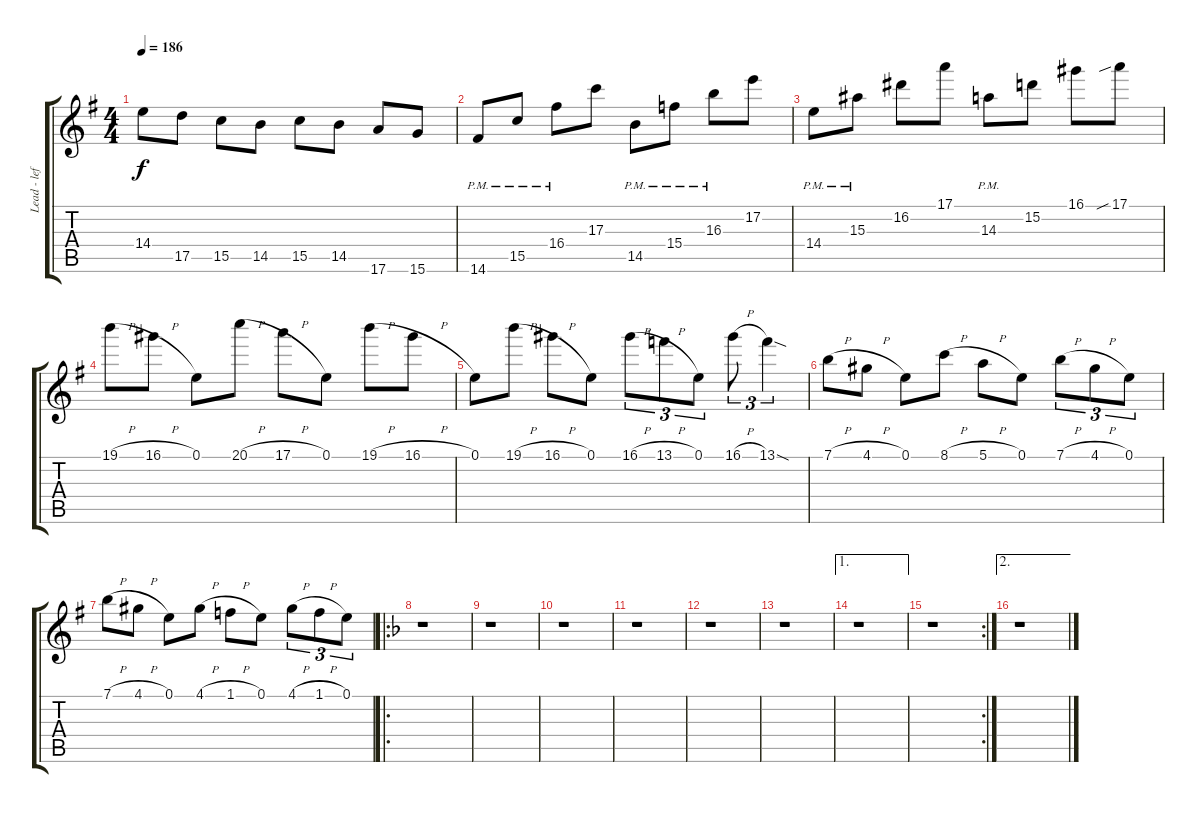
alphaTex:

\track ("Lead - left channel" "Lead - lef") {instrument distortionguitar}
\staff {score tabs}
\tuning (E4 B3 G3 D3 A2 E2) {hide}
\ts (4 4)
\tempo 186
\clef g2
\ks g
14.4.8{dy f} 17.5.8 15.5.8 14.5.8 15.5.8 14.5.8 17.6.8 15.6.8 |
14.6{pm}.8 15.5{pm}.8 16.4{pm}.8 17.3.8 14.5{pm}.8 15.4{pm}.8 16.3{pm}.8 17.2.8 |
14.4{pm}.8 15.3{pm}.8 16.2.8 17.1.8 14.3{pm}.8 15.2.8 16.1.8 17.1{sib}.8 |
19.1{h}.8 16.1{h}.8 0.1.8 20.1{h}.8 17.1{h}.8 0.1.8 19.1{h}.8 16.1{h}.8 |
0.1.8 19.1{h}.8 16.1{h}.8 0.1.8 16.1{h}.8{tu (3 2)} 13.1{h}.8{tu (3 2)} 0.1.8{tu (3 2)} 16.1{h}.8{tu (3 2)} 13.1{sod}.4{tu (3 2)} |
7.1{h}.8 4.1{h}.8 0.1.8 8.1{h}.8 5.1{h}.8 0.1.8 7.1{h}.8{tu (3 2)} 4.1{h}.8{tu (3 2)} 0.1.8{tu (3 2)} |
7.1{h}.8 4.1{h}.8 0.1.8 4.1{h}.8 1.1{h}.8 0.1.8 4.1{h}.8{tu (3 2)} 1.1{h}.8{tu (3 2)} 0.1.8{tu (3 2)} |
\ro
\ks f
r.1 |
r.1 |
r.1 |
r.1 |
r.1 |
r.1 |
\ae 1
r.1 |
\rc 2
r.1 |
\ae 2
r.1
